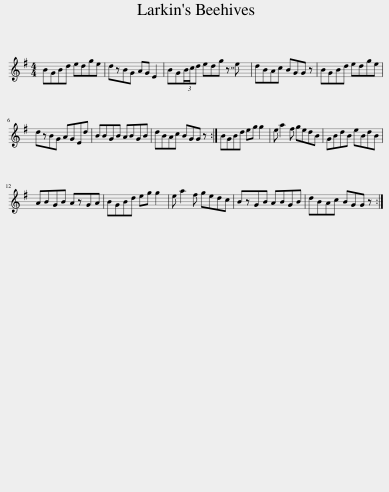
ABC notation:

X:1
L:1/8
M:4/4
I:linebreak $
K:G
V:1 treble
V:1
 BGBd edge | dzBG AG E2 | BG(3B/c/d edg e x/24 | dBAc BGG z | BGBd edge |$ %5
 dzBG AGEd | BBGB ABGB | dBAc BGG z :| BGBd eg g2 | e a2 f gedB | %10
 GBdB eBdB |$ ABGB AzGA | BGBd eg g2 | e a2 f gedc | BzGB ABGB | %15
 dBAc BGG z :| %16
